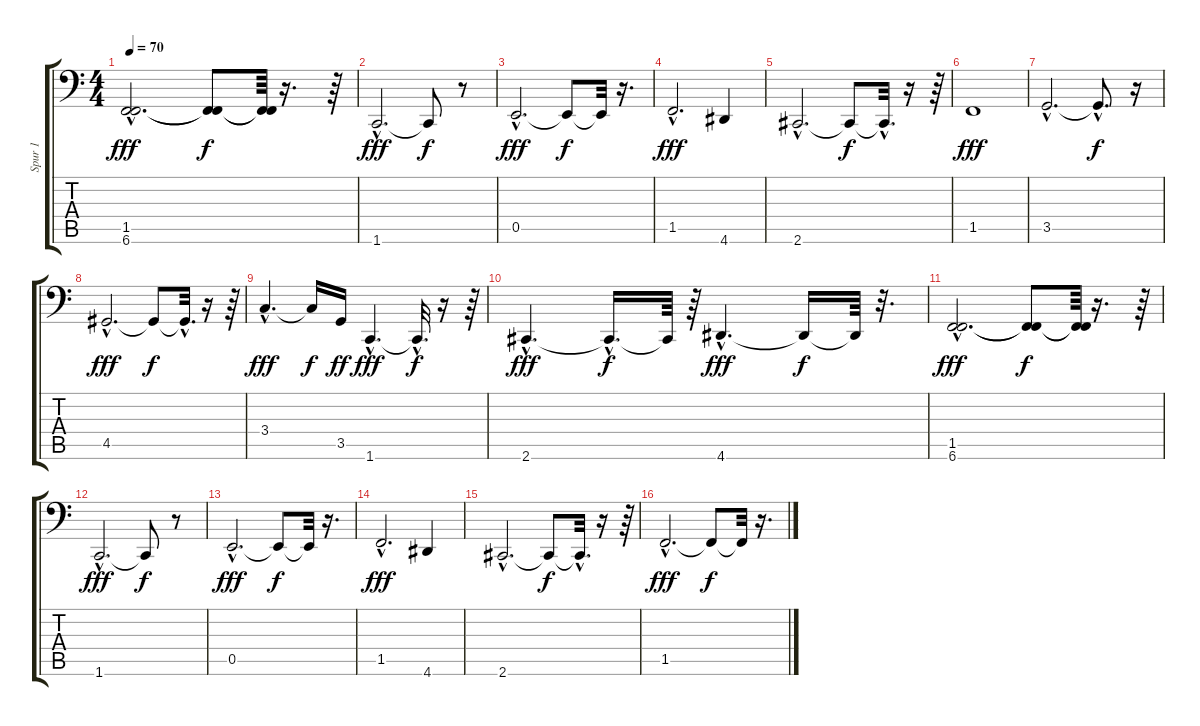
\track ("Spur 1" "Spur 1") {instrument fretlessbass}
\staff {score tabs}
\tuning (C3 G2 D2 A1 E1 B0) {hide}
\ts (4 4)
\tempo 70
\clef f4
\ks c
(1.5{hac} 6.6{hac}).2{d dy fff} (1.5{t} 6.6{t}).8{dy f} (1.5{t} 6.6{t}).64 r.16{d} r.64 |
1.6{hac}.2{d dy fff} 1.6{t}.8{dy f} r.8 |
0.5{hac}.2{d dy fff} 0.5{t}.8{dy f} 0.5{t}.32 r.16{d} |
1.5{hac}.2{d dy fff} 4.6.4 |
2.6{hac}.2{d} 2.6{t}.8{dy f} 2.6{hac t}.32{d} r.16 r.64 |
1.5.1{dy fff} |
3.5{hac}.2{d} 3.5{hac t}.8{d dy f} r.16 |
4.5{hac}.2{d dy fff} 4.5{t}.8{dy f} 4.5{hac t}.32{d} r.16 r.64 |
3.4{hac}.4{d dy fff} 3.4{t}.16{dy f} 3.5.16{dy ff} 1.6{hac}.4{d dy fff} 1.6{hac t}.32{d dy f} r.16 r.64 |
2.6{hac}.4{d dy fff} 2.6{hac t}.16{d dy f} 2.6{t}.64 r.64 4.6{hac}.4{d dy fff} 4.6{t}.16{dy f} 4.6{t}.64 r.32{d} |
(1.5{hac} 6.6{hac}).2{d dy fff} (1.5{t} 6.6{t}).8{dy f} (1.5{t} 6.6{t}).64 r.16{d} r.64 |
1.6{hac}.2{d dy fff} 1.6{t}.8{dy f} r.8 |
0.5{hac}.2{d dy fff} 0.5{t}.8{dy f} 0.5{t}.32 r.16{d} |
1.5{hac}.2{d dy fff} 4.6.4 |
2.6{hac}.2{d} 2.6{t}.8{dy f} 2.6{hac t}.32{d} r.16 r.64 |
1.5{hac}.2{d dy fff} 1.5{t}.8{dy f} 1.5{t}.32 r.16{d}
